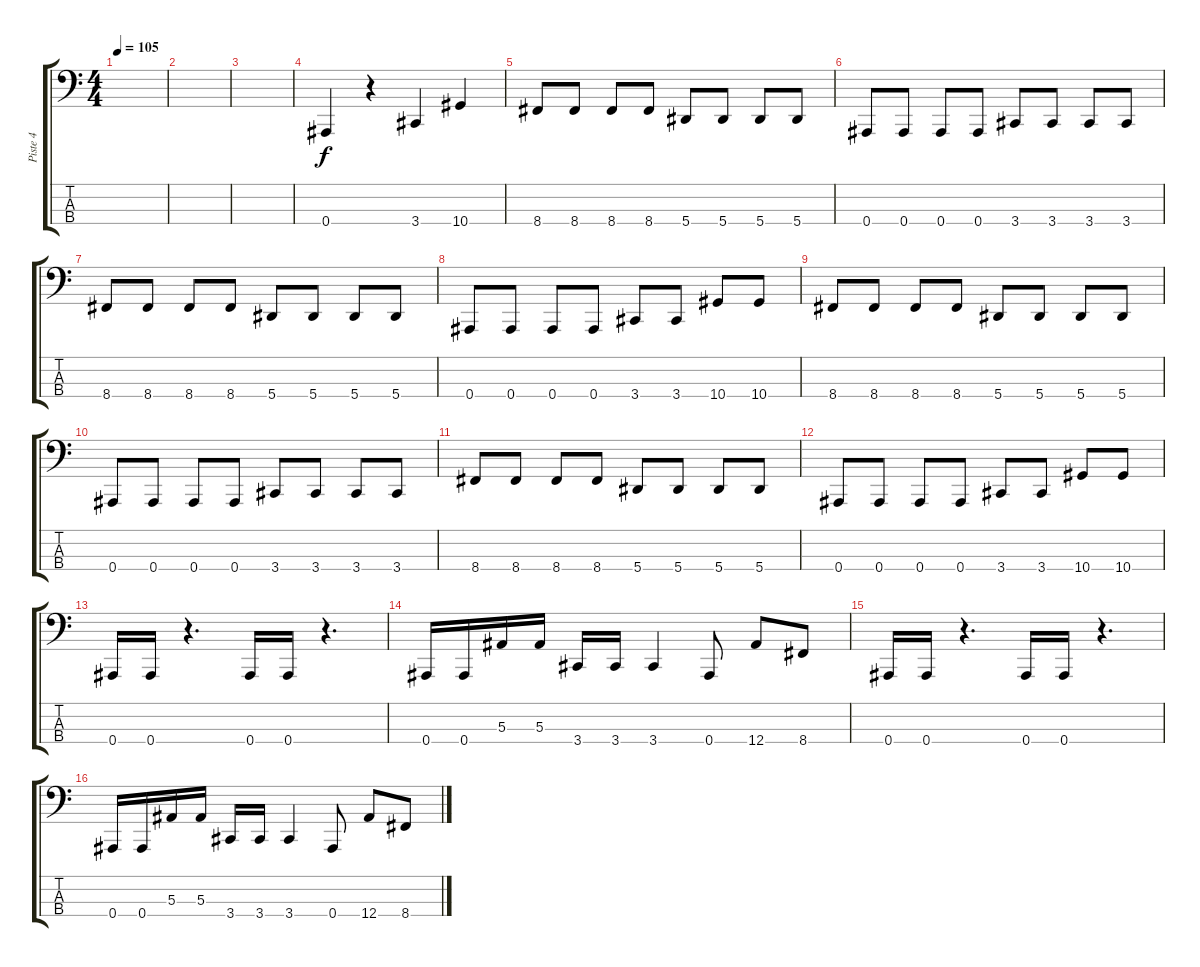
\track ("Piste 4" "Piste 4") {instrument electricbasspick}
\staff {score tabs}
\tuning (Eb2 Bb1 F1 Bb0) {hide}
\ts (4 4)
\tempo 105
\clef f4
\ks c
|
|
|
0.4.4 r.4 3.4.4 10.4.4 |
8.4.8 8.4.8 8.4.8 8.4.8 5.4.8 5.4.8 5.4.8 5.4.8 |
0.4.8 0.4.8 0.4.8 0.4.8 3.4.8 3.4.8 3.4.8 3.4.8 |
8.4.8 8.4.8 8.4.8 8.4.8 5.4.8 5.4.8 5.4.8 5.4.8 |
0.4.8 0.4.8 0.4.8 0.4.8 3.4.8 3.4.8 10.4.8 10.4.8 |
8.4.8 8.4.8 8.4.8 8.4.8 5.4.8 5.4.8 5.4.8 5.4.8 |
0.4.8 0.4.8 0.4.8 0.4.8 3.4.8 3.4.8 3.4.8 3.4.8 |
8.4.8 8.4.8 8.4.8 8.4.8 5.4.8 5.4.8 5.4.8 5.4.8 |
0.4.8 0.4.8 0.4.8 0.4.8 3.4.8 3.4.8 10.4.8 10.4.8 |
0.4.16 0.4.16 r.4{d} 0.4.16 0.4.16 r.4{d} |
0.4.16 0.4.16 5.3.16 5.3.16 3.4.16 3.4.16 3.4.4 0.4.8 12.4.8 8.4.8 |
0.4.16 0.4.16 r.4{d} 0.4.16 0.4.16 r.4{d} |
0.4.16 0.4.16 5.3.16 5.3.16 3.4.16 3.4.16 3.4.4 0.4.8 12.4.8 8.4.8
